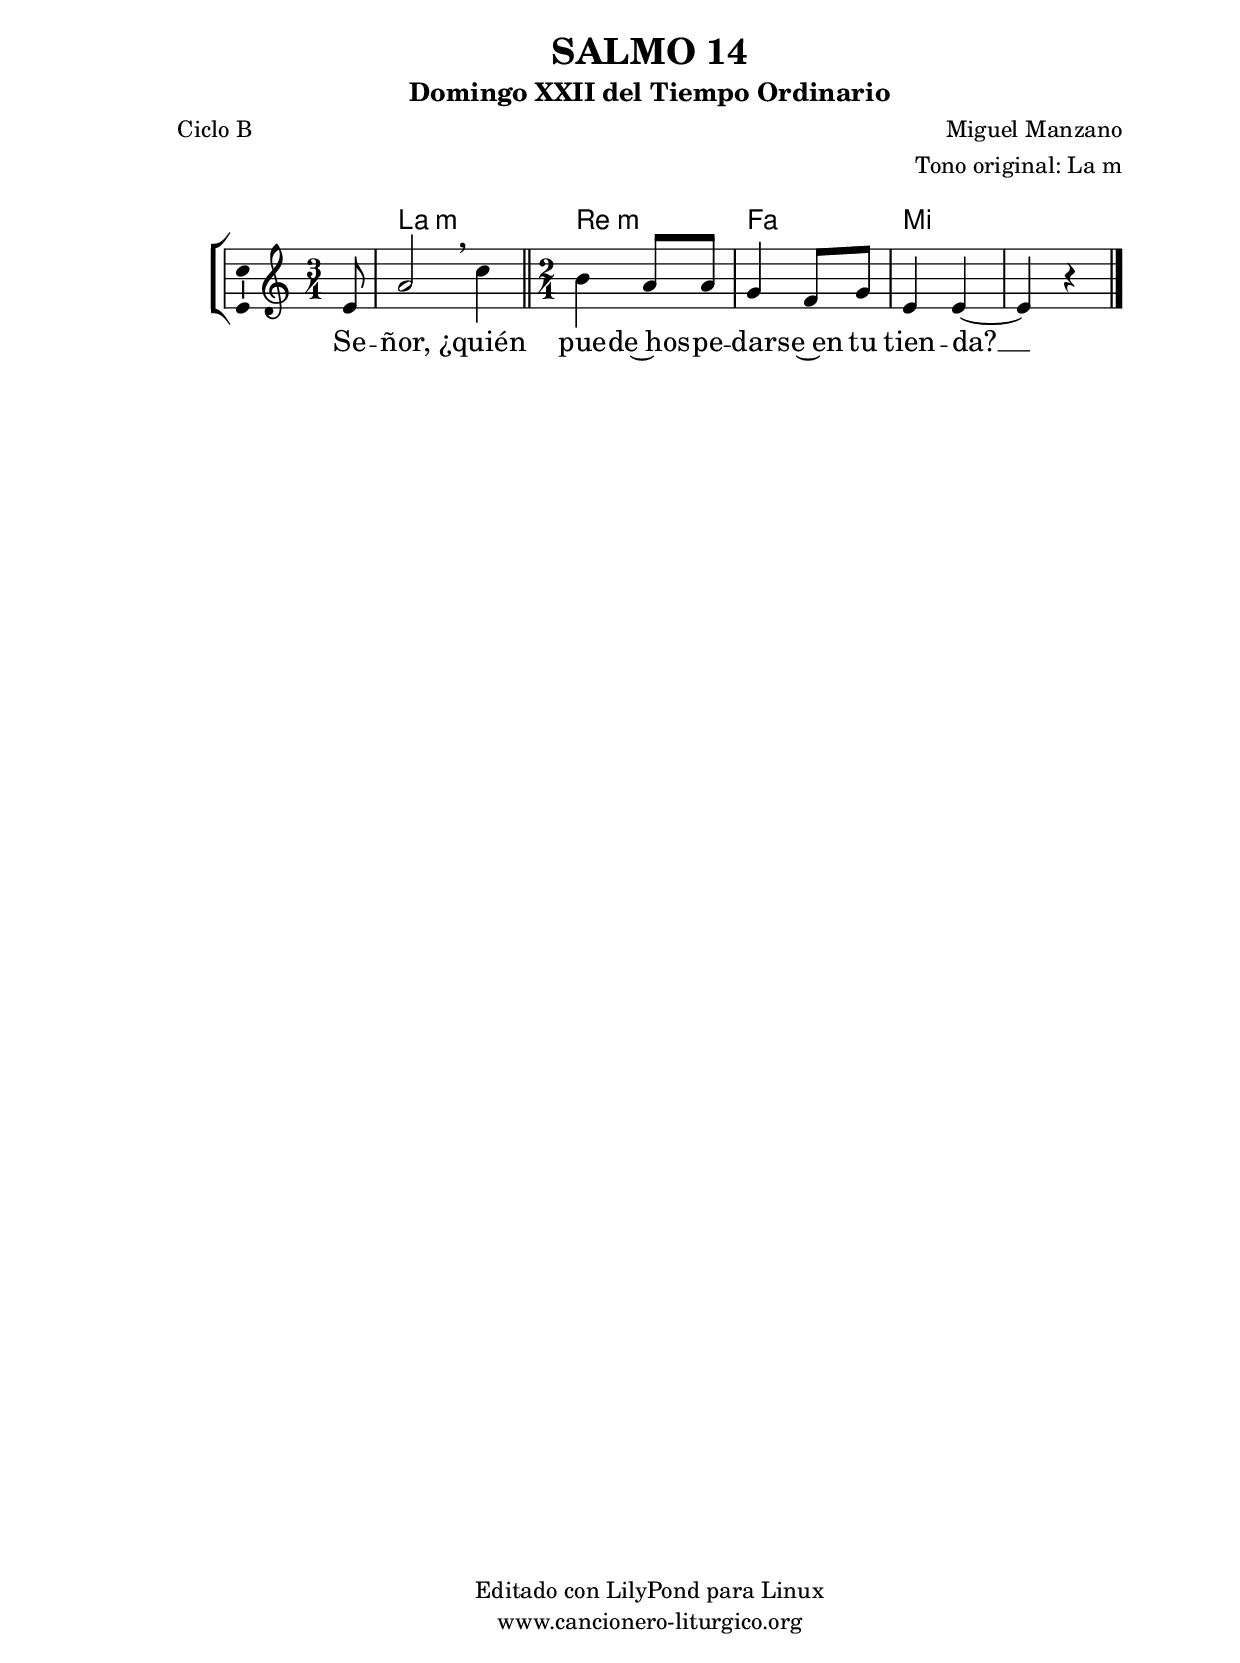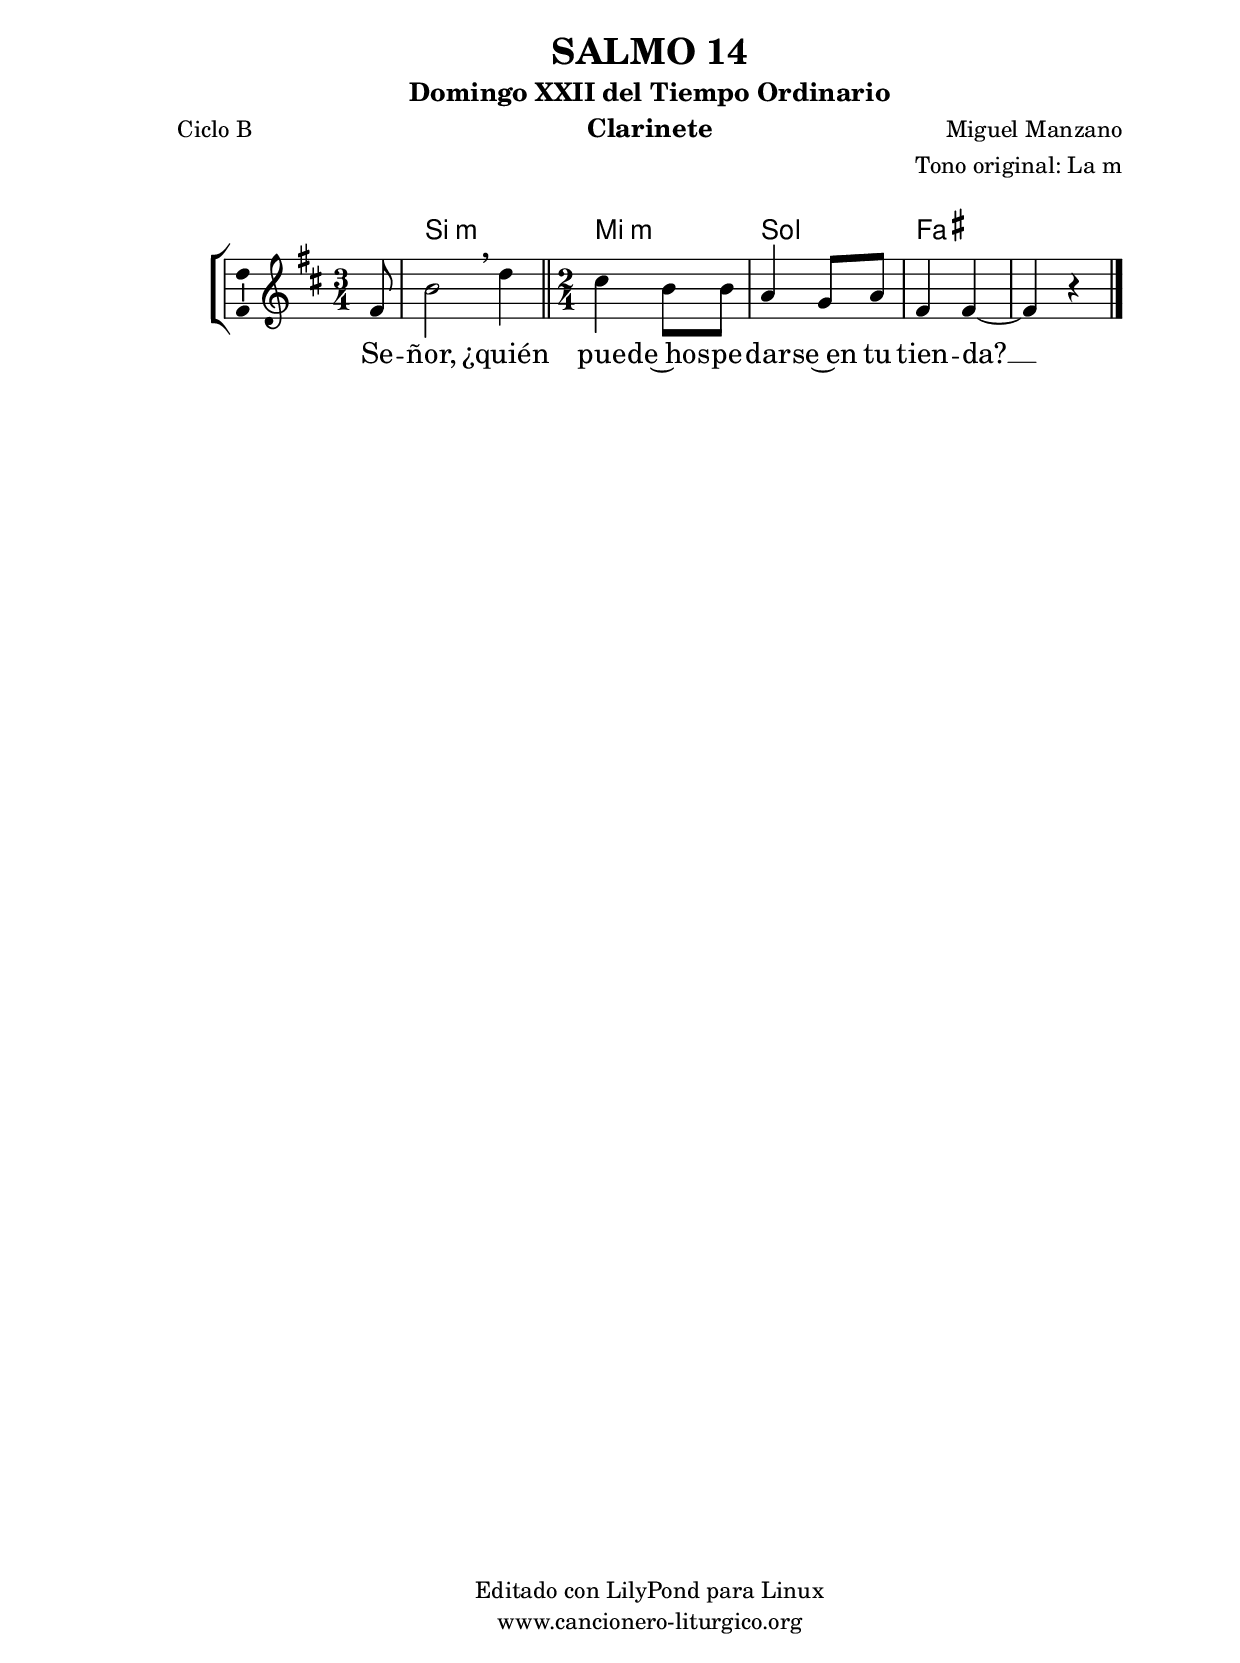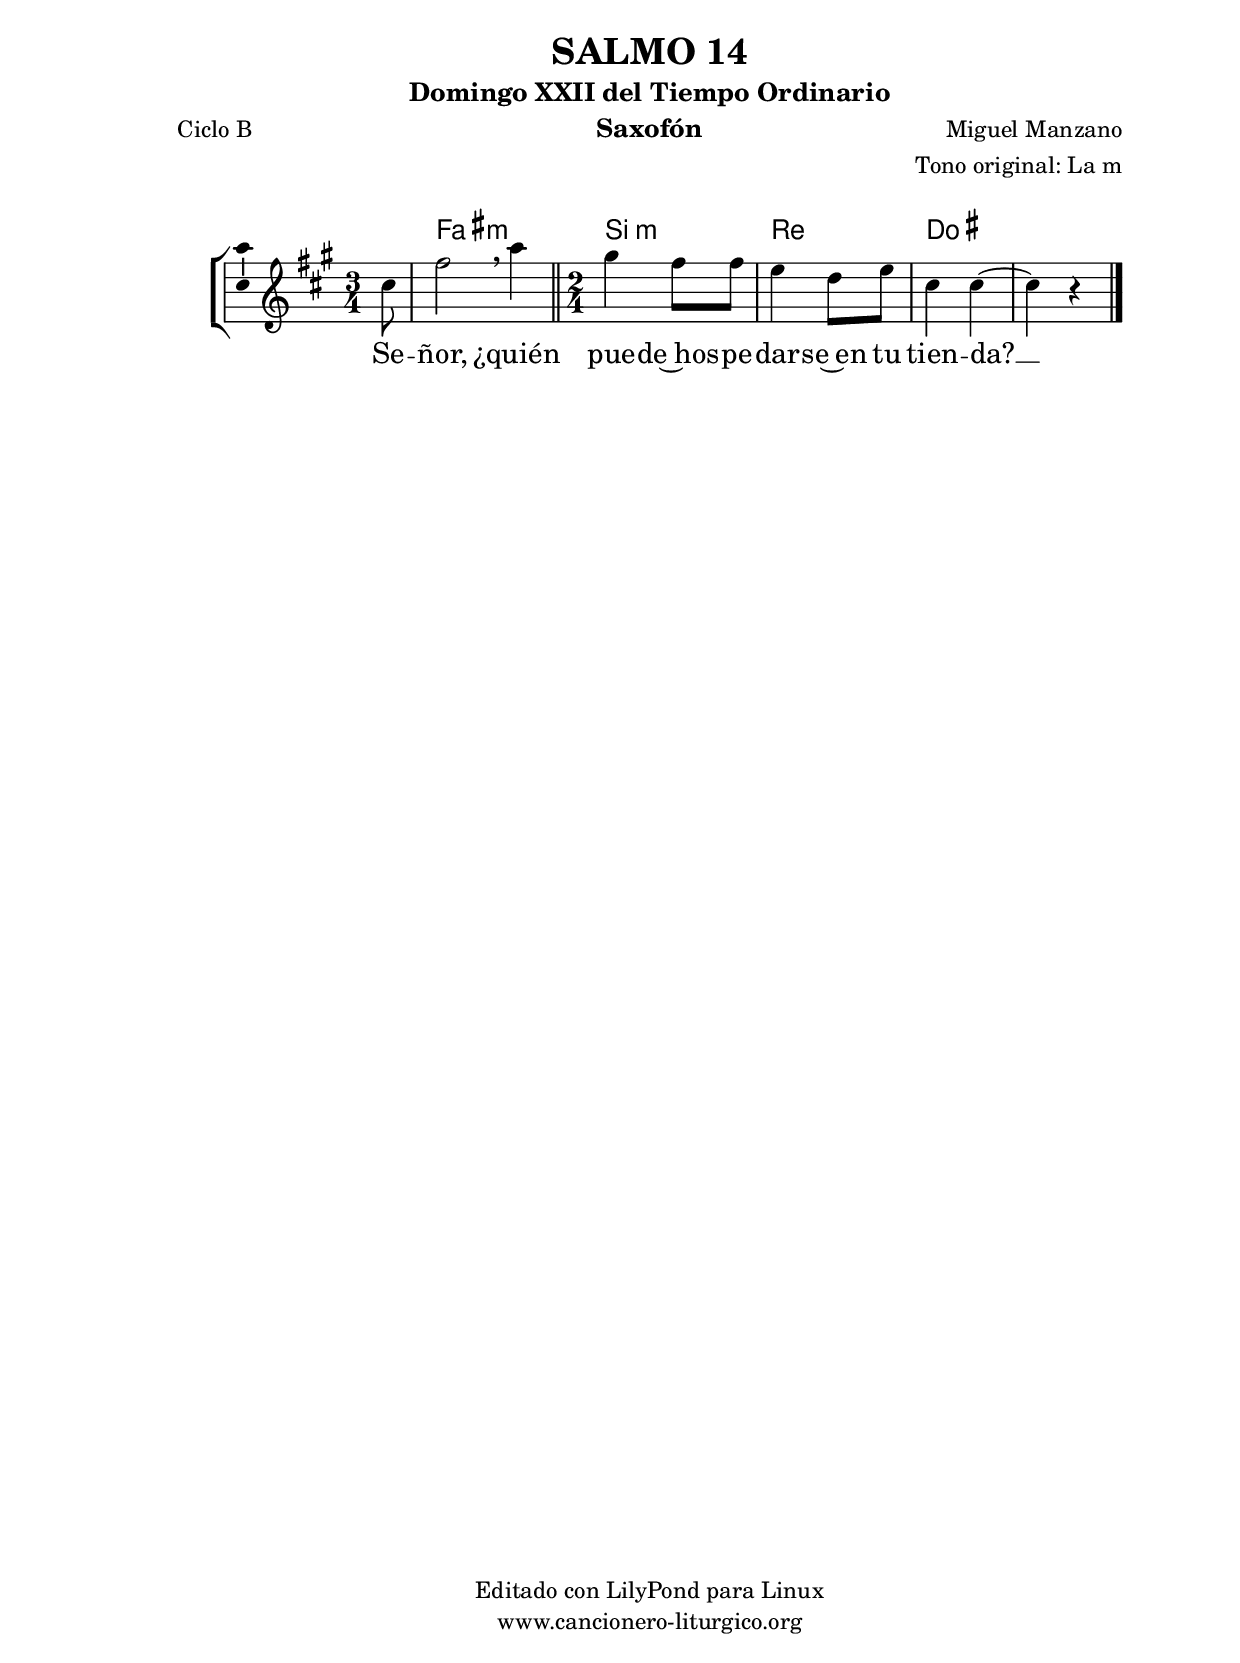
%
%para convertir .midi en .wav:
%timidity filename.midi -Ow -o finename.wav
%
%
%Para convertir de .wav a .mp3:
%lame -h -m j filename.wav
%
%
%para escuchar el midi:
%timidity nombrefichero.midi
%


%versión de lilypond para la que se ha escrito esta partitura:
\version "2.16.0"

	%Tamaño papel
	#(set-default-paper-size "a4")
	%Tamaño partitura
	#(set-global-staff-size 20)
	%No responde al pulsar sobre una nota
	#(ly:set-option 'point-and-click #f)

%parámetros del encabezamiento:
\header {
	title = "SALMO 14"
	subtitle = "Domingo XXII del Tiempo Ordinario"
	composer = "Miguel Manzano"
	poet = "Ciclo B"
	meter = ""
	arranger = "Tono original: La m"
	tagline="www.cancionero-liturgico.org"
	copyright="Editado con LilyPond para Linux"
	tiempo = "Ordinario"
	usos = "Salmo"
	letra = "Señor, ¿quién puede hospedarse en tu tienda?"
	}

%parámetros asociados al papel:
\paper  {
	oddHeaderMarkup = \markup {\fill-line { \on-the-fly #not-first-page \fromproperty #'header:title \on-the-fly #not-first-page \fromproperty #'header:composer }}
	evenHeaderMarkup = \markup {\fill-line { \fromproperty #'header:composer \fromproperty #'header:title }}
	#(set-paper-size "a4")
	print-page-number = ##f
	first-page-number = 1
	print-first-page-number = ##f
%	head-separation = 3.0 \cm
	top-margin = 2.0 \cm
	bottom-margin = 0.5\cm
%%%	bottom-margin = -1.0\cm
	left-margin = 3.0 \cm
	line-width = 16.0 \cm 
	indent = 8\mm
	interscoreline = 2.\mm
	between-system-space = 15\mm
%	para que las partituras no llenen la hoja:
	ragged-bottom = ##t
%	idem para la última hoja:
	ragged-last-bottom = ##f
%	para que las partituras llenen el ancho del papel:
	ragged-last = ##f
	after-title-space = 2.5 \cm
%page-count=1
%system-count=8

	%Flexible Vertical Spacing
%	markup-markup-spacing =
%	#'((basic-distance . 15) (minimum-distance . 15) (padding . 3))
	markup-system-spacing =
	#'((basic-distance . 15) (minimum-distance . 15) (padding . 3))
	system-system-spacing =
	#'((basic-distance . 15) (minimum-distance . 15) (padding . 3))
	score-system-spacing =
	#'((basic-distance . 15) (minimum-distance . 15) (padding . 5))
%	top-system-spacing = % header
%	#'((basic-distance . 8) (minimum-distance . 0) (padding . 3))
%	top-markup-spacing =
%	#'((basic-distance . 20) (minimum-distance . 20) (padding . 3))
	last-bottom-spacing = % footer
	#'((basic-distance . 5) (minimum-distance . 5) (padding . 3))
%	score-markup-spacing =
%	#'((basic-distance . 16) (minimum-distance . 13) (padding . 3))

	}


%parámetros que afectan a toda la partitura:
global =  {
	%clave de sol (G):
	\clef G
	%armadura:
%	\transpose f a
	\key a \minor
	\tempo 4=80
	\set Score.tempoHideNote = ##t
	}


acordes = {
	\italianChords
	\chordmode {
%	\transpose f a
{

s8
a2.:m
d2:m f e s2

	}
	}
}

melodia = 
%	\transpose f a
{
	\relative c'{

\time 3/4
\partial8 e8
a2 \breathe c4

\bar "||"
\time 2/4
b4 a8 a
g4 f8 g
e4 e~
e4 r4

	\bar "|."
	}
	}


texto = \lyricmode {
Se -- ñor, ¿quién pue -- de~hos -- pe -- dar -- se~en tu tien -- da? __
	}


acordesStaff = \context ChordNames = acordesStaff <<
	\set chordChanges = ##t
	\acordes
	>>


vozStaff = \context Voice = vozStaff
\with {\consists "Ambitus_engraver"}
<<
%	\set Staff.instrumentName = ""
%	\set Staff.shortInstrumentName = ""
%	\set Staff.midiInstrument = #"clarinet"
%	\set Staff.midiInstrument = #"cello"
%	\set Staff.midiInstrument = #"flute"
	\set Staff.midiInstrument = #"electric guitar (jazz)"
%	\set Staff.midiInstrument = #"english horn"
%	\set Staff.midiInstrument = #"violin"
%	\set Staff.midiInstrument = #"glockenspiel"
	\set Staff.midiMinimumVolume = #0.7
	\set Staff.midiMaximumVolume = #0.9
	\global
	\melodia
	>>


textoStaff = \context Lyrics = textoStaff <<
	\lyricsto vozStaff \texto
	>>

\book {
	\score {
		\context ChoirStaff {
			\override StaffGroup.SystemStartBracket #'collapse-height = #1
			\override Score.SystemStartBar #'collapse-height = #1
			<<
			\acordesStaff
			\vozStaff
			\textoStaff
			>>
			}
		\layout {
	    		\context {
				\Lyrics
				\override LyricText #'font-size = #2
				}
	   		 \context {
				\Score
				%fontSize = #3
				\override StaffSymbol #'staff-space = #(magstep +3)
				%\override Beam #'thickness = #0.55
				%\override SpacingSpanner #'spacing-increment = #1.0
				%\override Slur #'height-limit = #1.5
				}
			}
		}
	\score {
		\unfoldRepeats
		\context ChoirStaff {
			<<
			\acordesStaff
			\vozStaff
			>>
			}
		\midi {
	  		\context {
	  			\Score
				tempoWholesPerMinute = #(ly:make-moment 70 4)
				}
			}
		}
	}

%Partitura para clarinete
#(define output-suffix "C")
\book {
	\header{
		instrument = "Clarinete"
		}
	\score {
		\context ChoirStaff {
			\override StaffGroup.SystemStartBracket #'collapse-height = #1
			\override Score.SystemStartBar #'collapse-height = #1
\transpose c d
			<<
			\acordesStaff
			\vozStaff
			\textoStaff
			>>
			}
		\layout {
	    		\context {
				\Lyrics
				\override LyricText #'font-size = #2
				}
	   		 \context {
				\Score
				%fontSize = #3
				\override StaffSymbol #'staff-space = #(magstep +3)
				%\override Beam #'thickness = #0.55
				%\override SpacingSpanner #'spacing-increment = #1.0
				%\override Slur #'height-limit = #1.5
				}
			}
		}
	}

%Partitura para saxofón
#(define output-suffix "S")
\book {
	\header{
		instrument = "Saxofón"
		}
	\score {
		\context ChoirStaff {
			\override StaffGroup.SystemStartBracket #'collapse-height = #1
			\override Score.SystemStartBar #'collapse-height = #1
\transpose c a
			<<
			\acordesStaff
			\vozStaff
			\textoStaff
			>>
			}
		\layout {
	    		\context {
				\Lyrics
				\override LyricText #'font-size = #2
				}
	   		 \context {
				\Score
				%fontSize = #3
				\override StaffSymbol #'staff-space = #(magstep +3)
				%\override Beam #'thickness = #0.55
				%\override SpacingSpanner #'spacing-increment = #1.0
				%\override Slur #'height-limit = #1.5
				}
			}
		}
	}

